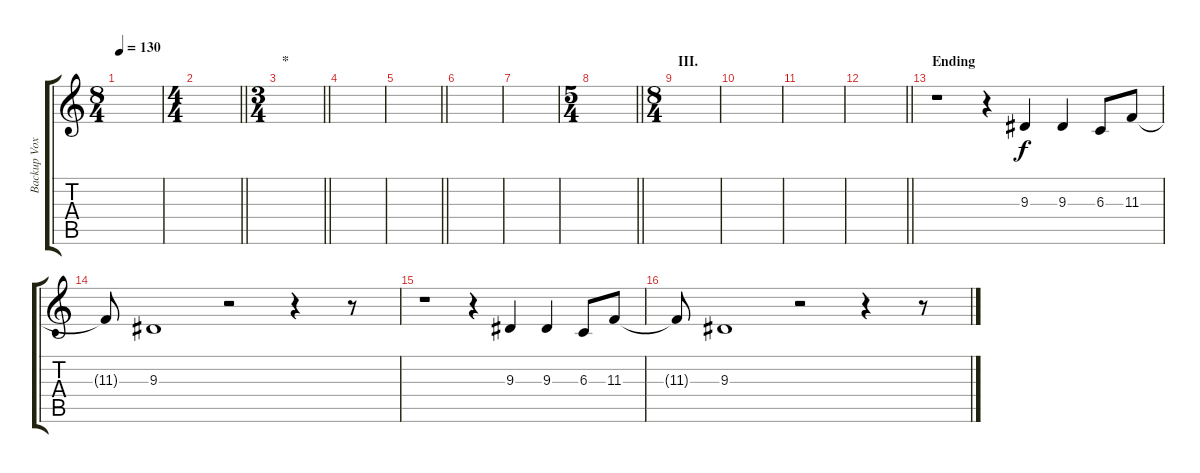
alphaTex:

\track ("Backup Vox1 (Raimund)" "Backup Vox") {instrument frenchhorn}
\staff {score tabs}
\tuning (Eb4 Bb3 Gb3 Db3 Ab2 Eb2) {hide}
\ts (8 4)
\tempo 130
\clef g2
\ks c
|
\ts (4 4)
\barLineRight lightlight
|
\ts (3 4)
\section ("" "*")
\barLineRight lightlight
|
|
\barLineRight lightlight
|
|
|
\ts (5 4)
\barLineRight lightlight
|
\ts (8 4)
\section ("" "III.")
|
|
|
\barLineRight lightlight
|
\section ("" "Ending")
r.1 r.4 9.3.4 9.3.4 6.3.8 11.3.8 |
11.3{t}.8 9.3.1 r.2 r.4 r.8 |
r.1 r.4 9.3.4 9.3.4 6.3.8 11.3.8 |
11.3{t}.8 9.3.1 r.2 r.4 r.8
